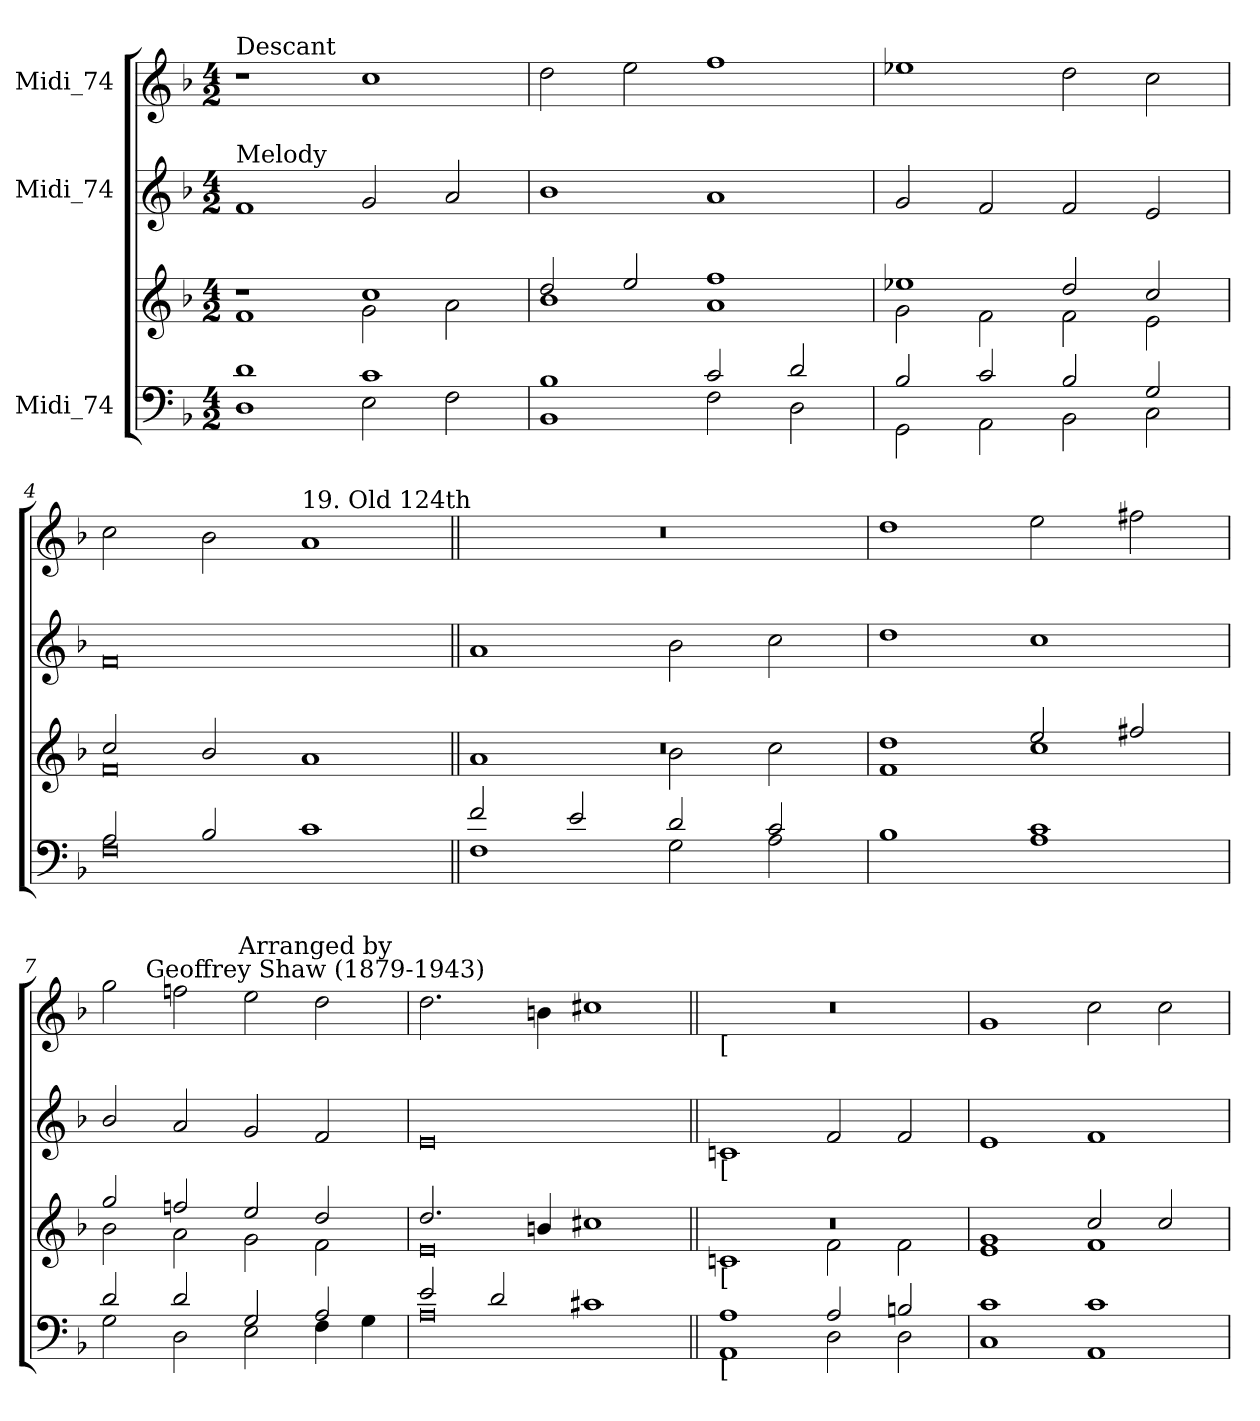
**kern	**kern	**kern	**kern
*part3	*part3	*part2	*part1
*staff4	*staff3	*staff2	*staff1
*I"Midi_74	*	*I"Midi_74	*I"Midi_74
*clefF4	*clefG2	*clefG2	*clefG2
*k[b-]	*k[b-]	*k[b-]	*k[b-]
*F:	*F:	*F:	*F:
*M4/2	*M4/2	*M4/2	*M4/2
=1	=1	=1	=1
*^	*^	*	*
*	*^	*	*^	*	*
!	!	!	!	!	!	!	!LO:TX:a:t=Descant
!	!	!	!	!	!	!LO:TX:a:t=Melody	!
1d/	0ryy	1D\	1r	0ryy	1f\	1f	1r
1c/	.	2E\	1cc/	.	2g\	2g	1cc
.	.	2F\	.	.	2a\	2a	.
=2	=2	=2	=2	=2	=2	=2	=2
1B-/	0ryy	1BB-\	2dd/	0ryy	1b-\	1b-	2dd
.	.	.	2ee/	.	.	.	2ee
2c/	.	2F\	1ff/	.	1a\	1a	1ff
2d/	.	2D\	.	.	.	.	.
=3	=3	=3	=3	=3	=3	=3	=3
2B-/	0ryy	2GG\	1ee-X/	0ryy	2g\	2g	1ee-X
2c/	.	2AA\	.	.	2f\	2f	.
2B-/	.	2BB-\	2dd/	.	2f\	2f	2dd
2G/	.	2C\	2cc/	.	2e\	2e	2cc
=4	=4	=4	=4	=4	=4	=4	=4
2A/	0ryy	0F\	2cc/	0ryy	0f\	0f	2cc
2B-/	.	.	2b-/	.	.	.	2b-
!	!	!	!	!	!	!	!LO:TX:a:t=19. Old 124th
1c/	.	.	1a/	.	.	.	1a
=5||	=5||	=5||	=5||	=5||	=5||	=5||	=5||
2f/	0ryy	1F\	0r	0ryy	1a\	1a	0r
2e/	.	.	.	.	.	.	.
2d/	.	2G\	.	.	2b-\	2b-	.
2c/	.	2A\	.	.	2cc\	2cc	.
=6	=6	=6	=6	=6	=6	=6	=6
1B-/	0ryy	1ryy	1ryy	0ryy	1f\ 1dd\	1dd	1dd
1c/	.	1A\	2ee/	.	1cc\	1cc	2ee
.	.	.	2ff#X/	.	.	.	2ff#X
=7	=7	=7	=7	=7	=7	=7	=7
2d/	0ryy	2G\	2gg/	0ryy	2b-\	2b-/	2gg
2d/	.	2D\	2ffn/	.	2a\	2a	2ffn
2G/	.	2E\	2ee/	.	2g\	2g	2ee
!	!	!	!	!	!	!	!LO:TX:a:cj:t=Arranged by\nGeoffrey Shaw (1879-1943)
2A/	.	4F\	2dd/	.	2f\	2f	2dd
.	.	4G\	.	.	.	.	.
!!LO:LB:g=z
=8	=8	=8	=8	=8	=8	=8	=8
2e/	0ryy	0A\	2.dd/	0ryy	0e\	0e	2.dd
2d/	.	.	.	.	.	.	.
.	.	.	4bn/	.	.	.	4bn
1c#X/	.	.	1cc#X/	.	.	.	1cc#X
=9||	=9||	=9||	=9||	=9||	=9||	=9||	=9||
!	!	!	!	!	!	!	!LO:TX:b:t=[
!	!	!	!	!	!	!LO:TX:b:t=[	!
!	!	!	!LO:TX:b:t=[	!	!	!	!
!LO:TX:b:t=[	!	!	!	!	!	!	!
1A/	0ryy	1AA\	0r	0ryy	1cn\	1cn	0r
2A/	.	2D\	.	.	2f\	2f	.
2Bn/	.	2D\	.	.	2f\	2f	.
=10	=10	=10	=10	=10	=10	=10	=10
1c/	0ryy	1C\	1g/	0ryy	1e\	1e	1g
1c/	.	1AA\	2cc/	.	1f\	1f	2cc
.	.	.	2cc/	.	.	.	2cc
*v	*v	*v	*	*	*	*	*
*	*v	*v	*v	*	*
=	=	=	=
*-	*-	*-	*-
